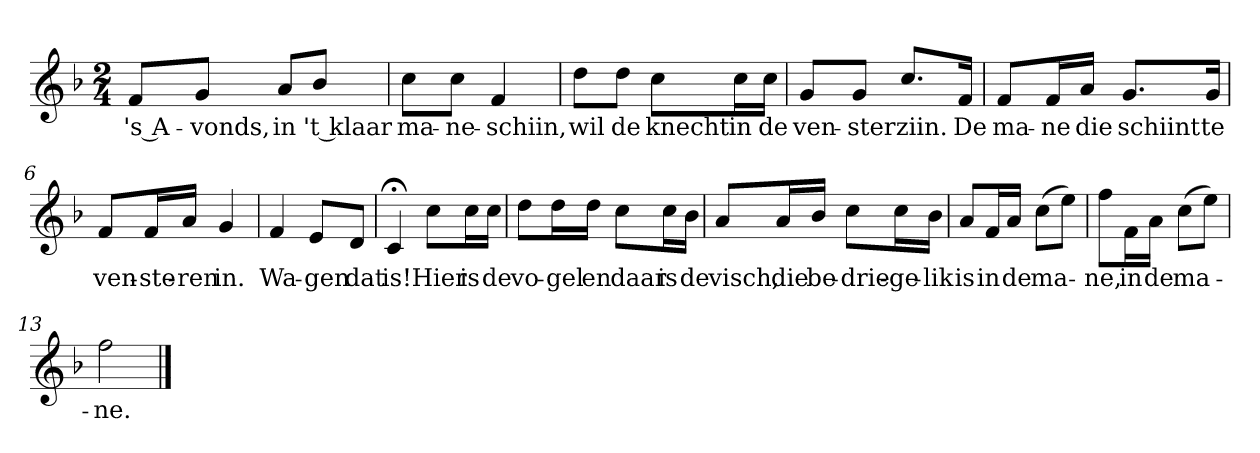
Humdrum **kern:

**kern	**text
*part1	*part1
*staff1	*staff1
*clefG2	*
*k[b-]	*
*F:	*
*M2/4	*
*MM120	*
=1	=1
8f/L	's A-
8g/J	-vonds,
8a/L	in
8b-/J	't klaar
=2	=2
8cc\L	ma-
8cc\J	-ne-
4f	-schiin,
=3	=3
8dd\L	wil
8dd\J	de
8cc\L	knecht
16cc\L	in
16cc\JJ	de
=4	=4
8g/L	ven-
8g/J	-ster
8.cc/L	ziin.
16f/Jk	De
=5	=5
8f/L	ma-
16f/L	-ne
16a/JJ	die
8.g/L	schiint
16g/Jk	te
=6	=6
8f/L	ven-
16f/L	-ste-
16a/JJ	-ren
4g	in.
=7	=7
4f	Wa-
8e/L	-gen
8d/J	dat
=8	=8
4c;<	is!
8cc\L	Hier
16cc\L	is
16cc\JJ	de
=9	=9
8dd\L	vo-
16dd\L	-gel
16dd\JJ	en
8cc\L	daar
16cc\L	is
16b-\JJ	de
=10	=10
8a/L	visch,
16a/L	die
16b-/JJ	be-
8cc\L	-drie-
16cc\L	-ge-
16b-\JJ	-lik
=11	=11
8a/L	is
16f/L	in
16a/JJ	de
(8cc\L	ma-
8ee\J)	.
=12	=12
8ff\L	-ne,
16f\L	in
16a\JJ	de
(8cc\L	ma-
8ee\J)	.
=13	=13
2ff	-ne.
==	==
*-	*-
